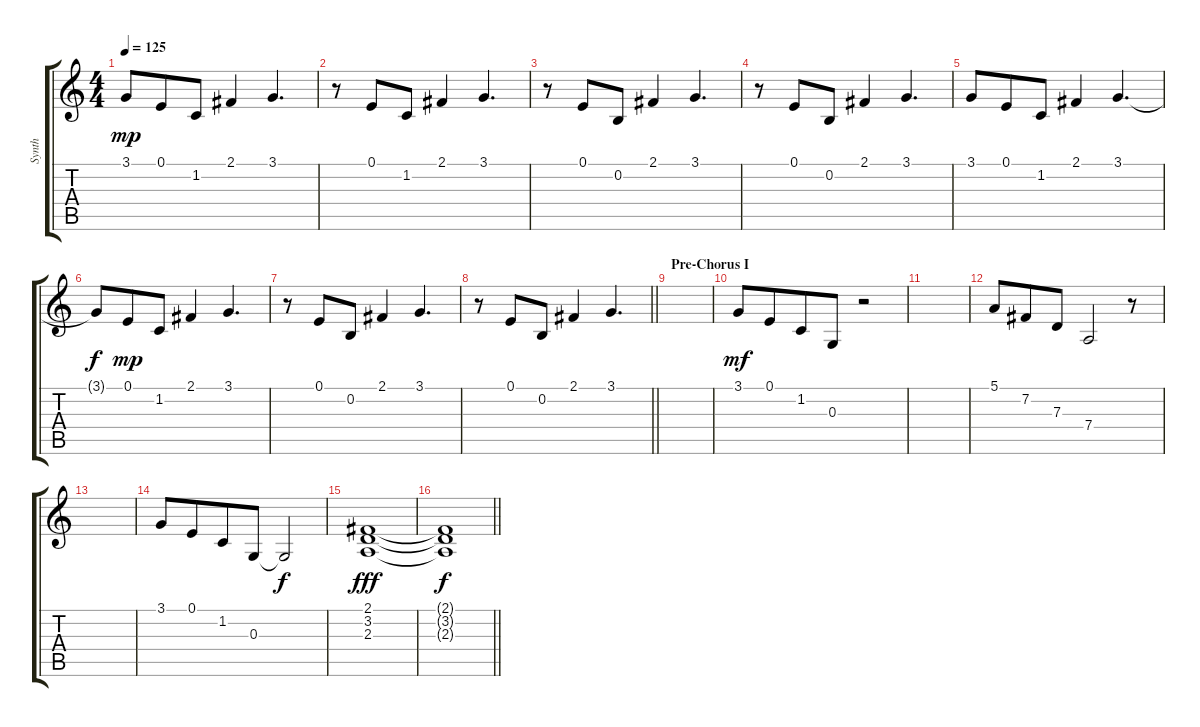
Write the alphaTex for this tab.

\track ("Synth" "Synth") {instrument pad3polysynth}
\staff {score tabs}
\tuning (E4 B3 G3 D3 A2 E2) {hide}
\ts (4 4)
\tempo 125
\clef g2
\ks c
3.1.8{dy mp} 0.1.8{beam merge} 1.2.8 2.1.4 3.1.4{d} |
r.8 0.1.8{beam merge} 1.2.8 2.1.4 3.1.4{d} |
r.8 0.1.8{beam merge} 0.2.8 2.1.4 3.1.4{d} |
r.8 0.1.8{beam merge} 0.2.8 2.1.4 3.1.4{d} |
3.1.8 0.1.8{beam merge} 1.2.8 2.1.4 3.1.4{d} |
3.1{t}.8{dy f} 0.1.8{dy mp beam merge} 1.2.8 2.1.4 3.1.4{d} |
r.8 0.1.8{beam merge} 0.2.8 2.1.4 3.1.4{d} |
\barLineRight lightlight
r.8 0.1.8{beam merge} 0.2.8 2.1.4 3.1.4{d} |
\section ("" "Pre-Chorus I")
|
3.1.8{dy mf} 0.1.8{beam merge} 1.2.8 0.3.8 r.2 |
|
5.1.8 7.2.8{beam merge} 7.3.8 7.4.2 r.8 |
|
3.1.8 0.1.8{beam merge} 1.2.8 0.3.8 0.3{t}.2{dy f} |
(2.1 3.2 2.3).1{dy fff} |
\barLineRight lightlight
(2.1{t} 3.2{t} 2.3{t}).1{dy f}
